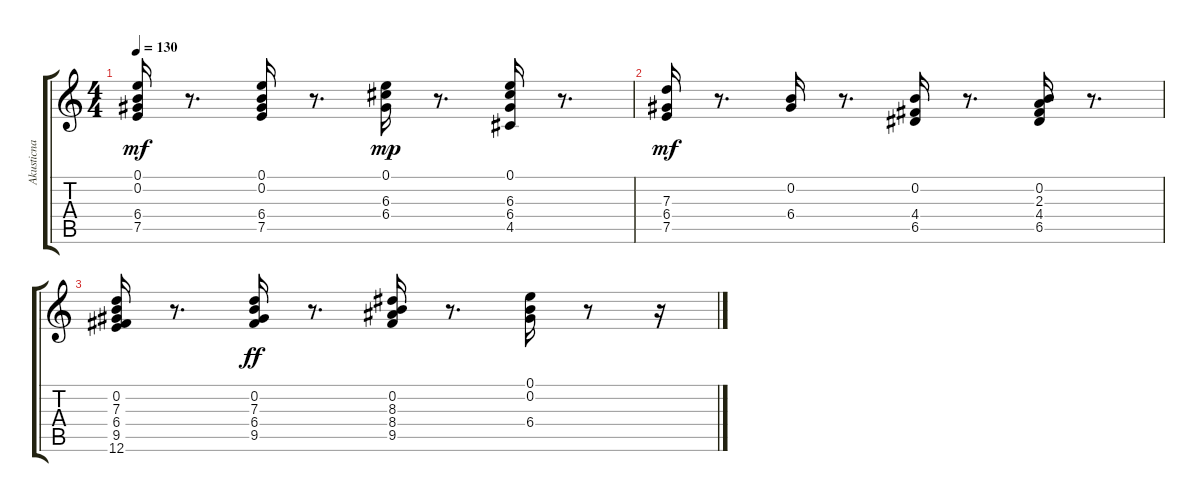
\track ("Akusticna Gitara" "Akusticna ") {instrument acousticguitarsteel}
\staff {score tabs}
\tuning (E4 B3 G3 D3 A2 E2) {hide}
\ts (4 4)
\tempo 130
\clef g2
\ks c
(0.1 0.2 6.4 7.5).16{dy mf} r.8{d} (0.1 0.2 6.4 7.5).16 r.8{d} (0.1 6.3 6.4).16{dy mp} r.8{d} (0.1 6.3 6.4 4.5).16 r.8{d} |
(7.3 6.4 7.5).16{dy mf} r.8{d} (0.2 6.4).16 r.8{d} (0.2 4.4 6.5).16 r.8{d} (0.2 2.3 4.4 6.5).16 r.8{d} |
(0.2 7.3 6.4 9.5 12.6).16 r.8{d} (0.2 7.3 6.4 9.5).16{dy ff} r.8{d} (0.2 8.3 8.4 9.5).16 r.8{d} (0.1 0.2 6.4).16 r.8 r.16
